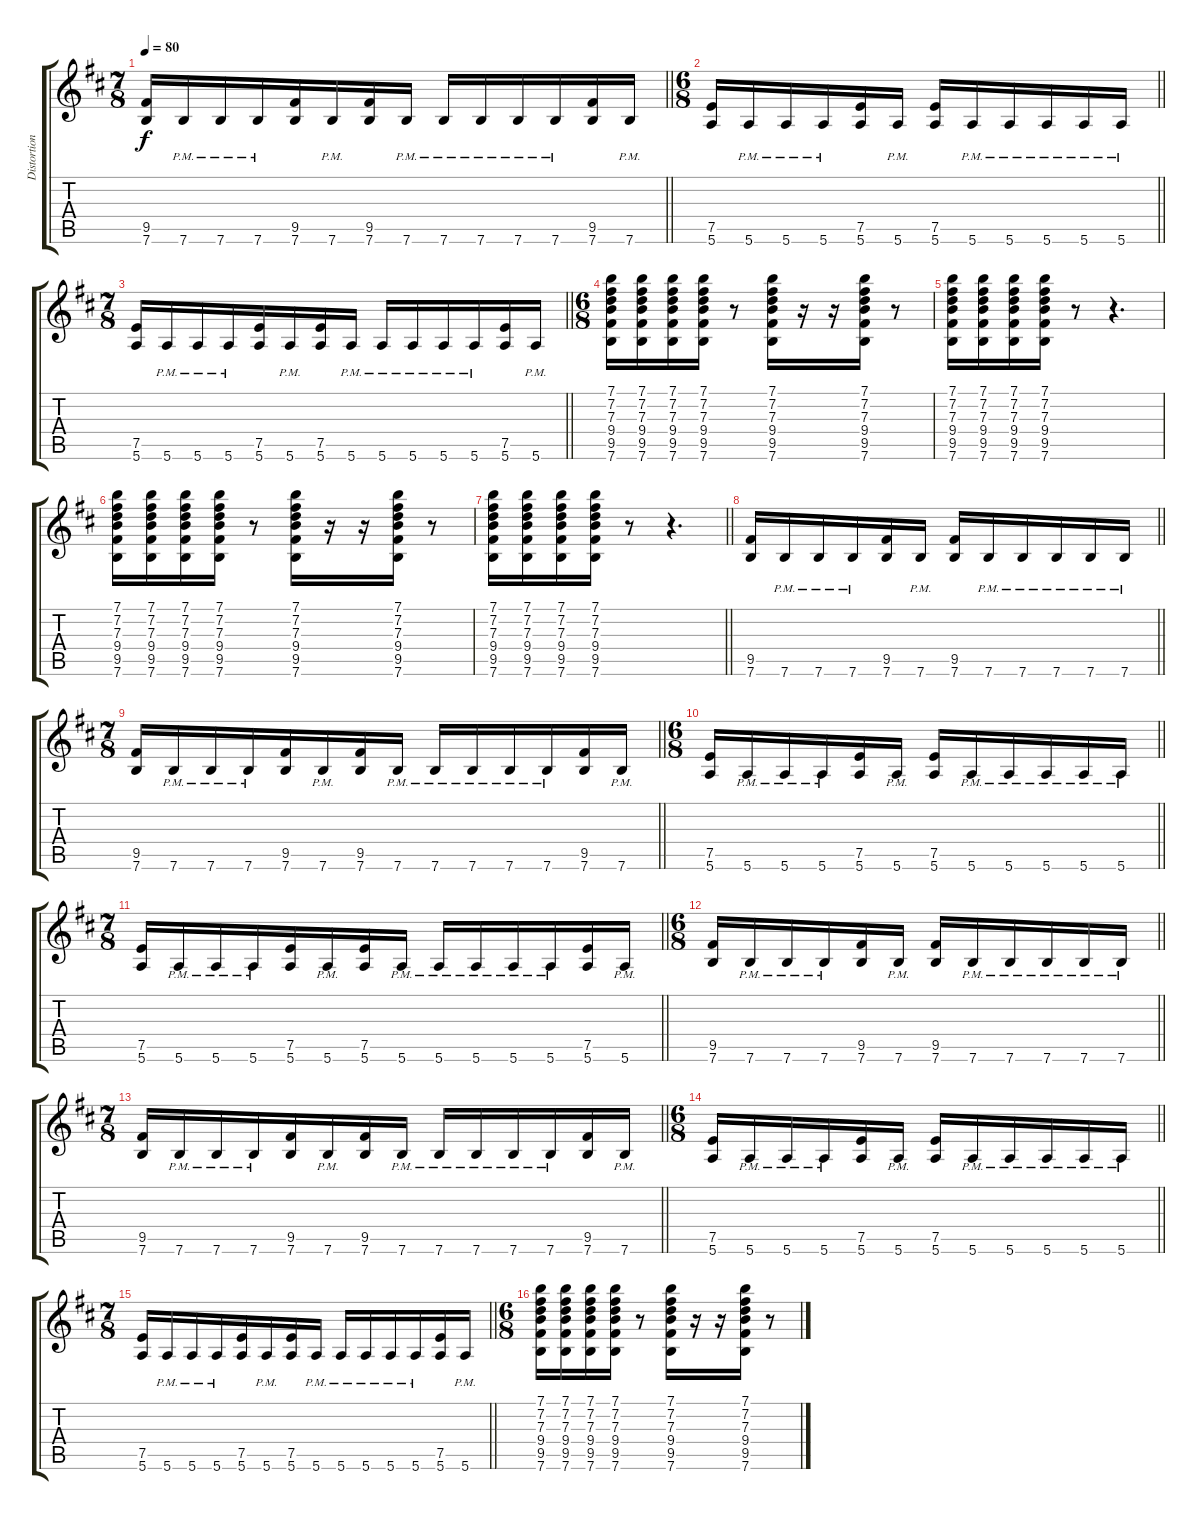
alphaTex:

\track ("Distortion" "Distortion") {instrument distortionguitar}
\staff {score tabs}
\tuning (E4 B3 G3 D3 A2 E2) {hide}
\ts (7 8)
\tempo 80
\clef g2
\barLineRight lightlight
\ks d
(9.5 7.6).16{dy f} 7.6{pm}.16 7.6{pm}.16 7.6{pm}.16 (9.5 7.6).16 7.6{pm}.16 (9.5 7.6).16 7.6{pm}.16 7.6{pm}.16 7.6{pm}.16 7.6{pm}.16 7.6{pm}.16 (9.5 7.6).16 7.6{pm}.16 |
\ts (6 8)
\barLineRight lightlight
(7.5 5.6).16 5.6{pm}.16 5.6{pm}.16 5.6{pm}.16 (7.5 5.6).16 5.6{pm}.16 (7.5 5.6).16 5.6{pm}.16 5.6{pm}.16 5.6{pm}.16 5.6{pm}.16 5.6{pm}.16 |
\ts (7 8)
\barLineRight lightlight
(7.5 5.6).16 5.6{pm}.16 5.6{pm}.16 5.6{pm}.16 (7.5 5.6).16 5.6{pm}.16 (7.5 5.6).16 5.6{pm}.16 5.6{pm}.16 5.6{pm}.16 5.6{pm}.16 5.6{pm}.16 (7.5 5.6).16 5.6{pm}.16 |
\ts (6 8)
(7.1 7.2 7.3 9.4 9.5 7.6).16 (7.1 7.2 7.3 9.4 9.5 7.6).16 (7.1 7.2 7.3 9.4 9.5 7.6).16 (7.1 7.2 7.3 9.4 9.5 7.6).16 r.8 (7.1 7.2 7.3 9.4 9.5 7.6).16 r.16 r.16 (7.1 7.2 7.3 9.4 9.5 7.6).16 r.8 |
(7.1 7.2 7.3 9.4 9.5 7.6).16 (7.1 7.2 7.3 9.4 9.5 7.6).16 (7.1 7.2 7.3 9.4 9.5 7.6).16 (7.1 7.2 7.3 9.4 9.5 7.6).16 r.8 r.4{d} |
(7.1 7.2 7.3 9.4 9.5 7.6).16 (7.1 7.2 7.3 9.4 9.5 7.6).16 (7.1 7.2 7.3 9.4 9.5 7.6).16 (7.1 7.2 7.3 9.4 9.5 7.6).16 r.8 (7.1 7.2 7.3 9.4 9.5 7.6).16 r.16 r.16 (7.1 7.2 7.3 9.4 9.5 7.6).16 r.8 |
\barLineRight lightlight
(7.1 7.2 7.3 9.4 9.5 7.6).16 (7.1 7.2 7.3 9.4 9.5 7.6).16 (7.1 7.2 7.3 9.4 9.5 7.6).16 (7.1 7.2 7.3 9.4 9.5 7.6).16 r.8 r.4{d} |
\barLineRight lightlight
(9.5 7.6).16 7.6{pm}.16 7.6{pm}.16 7.6{pm}.16 (9.5 7.6).16 7.6{pm}.16 (9.5 7.6).16 7.6{pm}.16 7.6{pm}.16 7.6{pm}.16 7.6{pm}.16 7.6{pm}.16 |
\ts (7 8)
\section ("" " ")
\barLineRight lightlight
(9.5 7.6).16 7.6{pm}.16 7.6{pm}.16 7.6{pm}.16 (9.5 7.6).16 7.6{pm}.16 (9.5 7.6).16 7.6{pm}.16 7.6{pm}.16 7.6{pm}.16 7.6{pm}.16 7.6{pm}.16 (9.5 7.6).16 7.6{pm}.16 |
\ts (6 8)
\barLineRight lightlight
(7.5 5.6).16 5.6{pm}.16 5.6{pm}.16 5.6{pm}.16 (7.5 5.6).16 5.6{pm}.16 (7.5 5.6).16 5.6{pm}.16 5.6{pm}.16 5.6{pm}.16 5.6{pm}.16 5.6{pm}.16 |
\ts (7 8)
\barLineRight lightlight
(7.5 5.6).16 5.6{pm}.16 5.6{pm}.16 5.6{pm}.16 (7.5 5.6).16 5.6{pm}.16 (7.5 5.6).16 5.6{pm}.16 5.6{pm}.16 5.6{pm}.16 5.6{pm}.16 5.6{pm}.16 (7.5 5.6).16 5.6{pm}.16 |
\ts (6 8)
\barLineRight lightlight
(9.5 7.6).16 7.6{pm}.16 7.6{pm}.16 7.6{pm}.16 (9.5 7.6).16 7.6{pm}.16 (9.5 7.6).16 7.6{pm}.16 7.6{pm}.16 7.6{pm}.16 7.6{pm}.16 7.6{pm}.16 |
\ts (7 8)
\barLineRight lightlight
(9.5 7.6).16 7.6{pm}.16 7.6{pm}.16 7.6{pm}.16 (9.5 7.6).16 7.6{pm}.16 (9.5 7.6).16 7.6{pm}.16 7.6{pm}.16 7.6{pm}.16 7.6{pm}.16 7.6{pm}.16 (9.5 7.6).16 7.6{pm}.16 |
\ts (6 8)
\barLineRight lightlight
(7.5 5.6).16 5.6{pm}.16 5.6{pm}.16 5.6{pm}.16 (7.5 5.6).16 5.6{pm}.16 (7.5 5.6).16 5.6{pm}.16 5.6{pm}.16 5.6{pm}.16 5.6{pm}.16 5.6{pm}.16 |
\ts (7 8)
\barLineRight lightlight
(7.5 5.6).16 5.6{pm}.16 5.6{pm}.16 5.6{pm}.16 (7.5 5.6).16 5.6{pm}.16 (7.5 5.6).16 5.6{pm}.16 5.6{pm}.16 5.6{pm}.16 5.6{pm}.16 5.6{pm}.16 (7.5 5.6).16 5.6{pm}.16 |
\ts (6 8)
(7.1 7.2 7.3 9.4 9.5 7.6).16 (7.1 7.2 7.3 9.4 9.5 7.6).16 (7.1 7.2 7.3 9.4 9.5 7.6).16 (7.1 7.2 7.3 9.4 9.5 7.6).16 r.8 (7.1 7.2 7.3 9.4 9.5 7.6).16 r.16 r.16 (7.1 7.2 7.3 9.4 9.5 7.6).16 r.8
